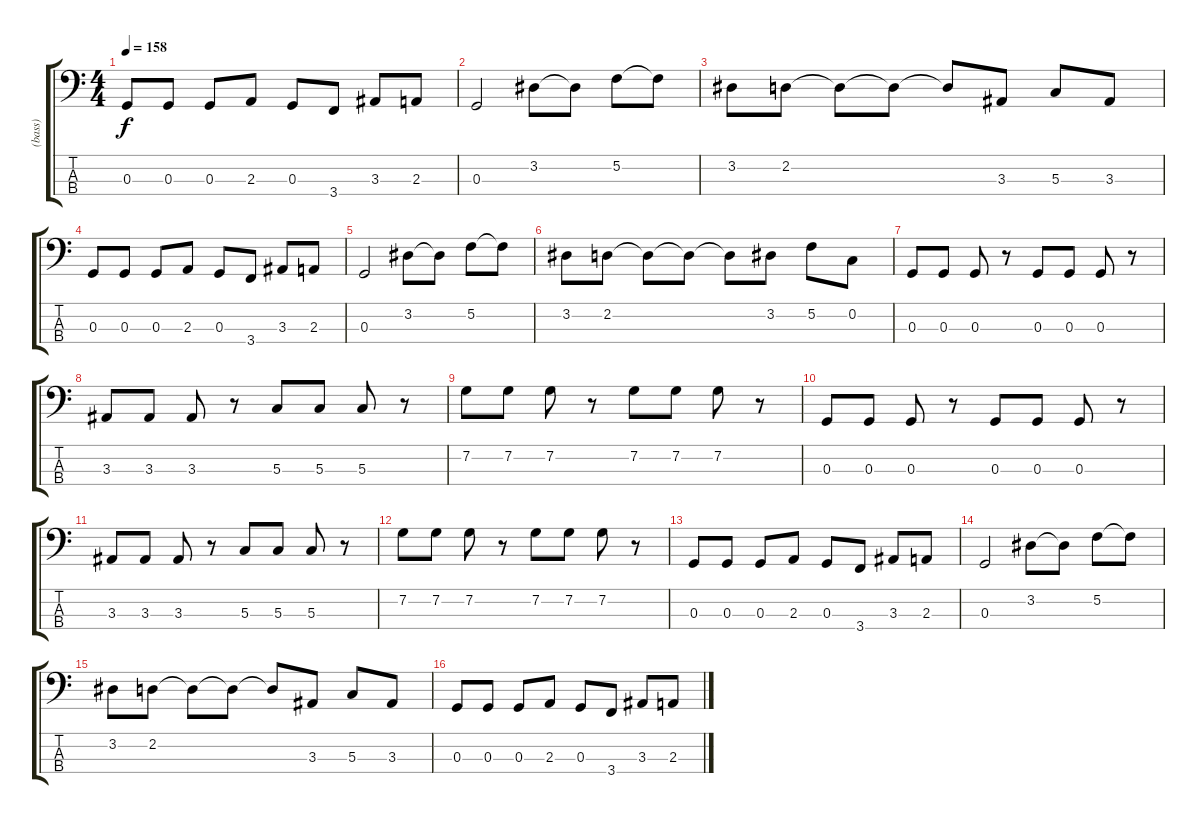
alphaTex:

\track ("(bass)" "(bass)") {instrument electricbassfinger}
\staff {score tabs}
\tuning (F2 C2 G1 D1) {hide}
\ts (4 4)
\tempo 158
\clef f4
\ks c
0.3.8{dy f} 0.3.8 0.3.8 2.3.8 0.3.8 3.4.8 3.3.8 2.3.8 |
0.3.2 3.2.8 3.2{t}.8 5.2.8 5.2{t}.8 |
3.2.8 2.2.8 2.2{t}.8 2.2{t}.8 2.2{t}.8 3.3.8 5.3.8 3.3.8 |
0.3.8 0.3.8 0.3.8 2.3.8 0.3.8 3.4.8 3.3.8 2.3.8 |
0.3.2 3.2.8 3.2{t}.8 5.2.8 5.2{t}.8 |
3.2.8 2.2.8 2.2{t}.8 2.2{t}.8 2.2{t}.8 3.2.8 5.2.8 0.2.8 |
0.3.8 0.3.8 0.3.8 r.8 0.3.8 0.3.8 0.3.8 r.8 |
3.3.8 3.3.8 3.3.8 r.8 5.3.8 5.3.8 5.3.8 r.8 |
7.2.8 7.2.8 7.2.8 r.8 7.2.8 7.2.8 7.2.8 r.8 |
0.3.8 0.3.8 0.3.8 r.8 0.3.8 0.3.8 0.3.8 r.8 |
3.3.8 3.3.8 3.3.8 r.8 5.3.8 5.3.8 5.3.8 r.8 |
7.2.8 7.2.8 7.2.8 r.8 7.2.8 7.2.8 7.2.8 r.8 |
0.3.8 0.3.8 0.3.8 2.3.8 0.3.8 3.4.8 3.3.8 2.3.8 |
0.3.2 3.2.8 3.2{t}.8 5.2.8 5.2{t}.8 |
3.2.8 2.2.8 2.2{t}.8 2.2{t}.8 2.2{t}.8 3.3.8 5.3.8 3.3.8 |
0.3.8 0.3.8 0.3.8 2.3.8 0.3.8 3.4.8 3.3.8 2.3.8
